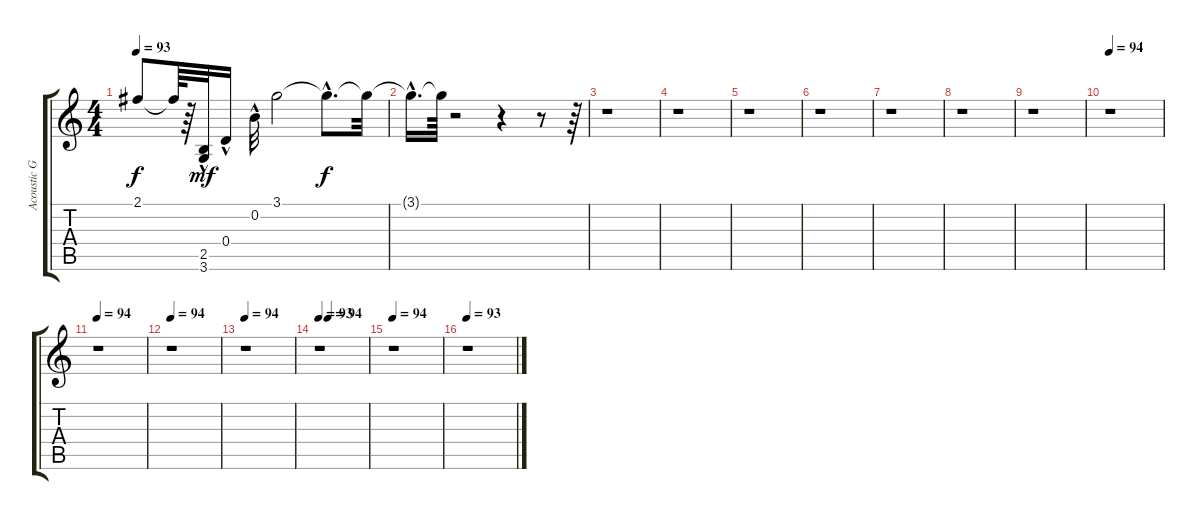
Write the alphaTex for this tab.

\track ("Acoustic Guitar" "Acoustic G") {instrument acousticguitarsteel}
\staff {score tabs}
\tuning (E4 B3 G3 D3 A2 E2) {hide}
\ts (4 4)
\tempo 93
\clef g2
\ks c
2.1{t}.8{dy f} 2.1{t}.64 r.64 (2.5{hac} 3.6{hac}).32{dy mf} 0.4{hac}.16 0.2{hac}.32{balance 0} 3.1.2 3.1{hac t}.8{d dy f} 3.1{t}.32 |
3.1{hac t}.16{d} 3.1{t}.64 r.2 r.4 r.8 r.64 |
r.1 |
r.1 |
r.1 |
r.1 |
r.1 |
r.1 |
r.1 |
\tempo 94
r.1 |
\tempo 94
r.1 |
\tempo 94
r.1 |
\tempo 94
r.1 |
\tempo 93
\tempo (94 0.1875)
r.1 |
\tempo 94
r.1 |
\tempo 93
r.1
